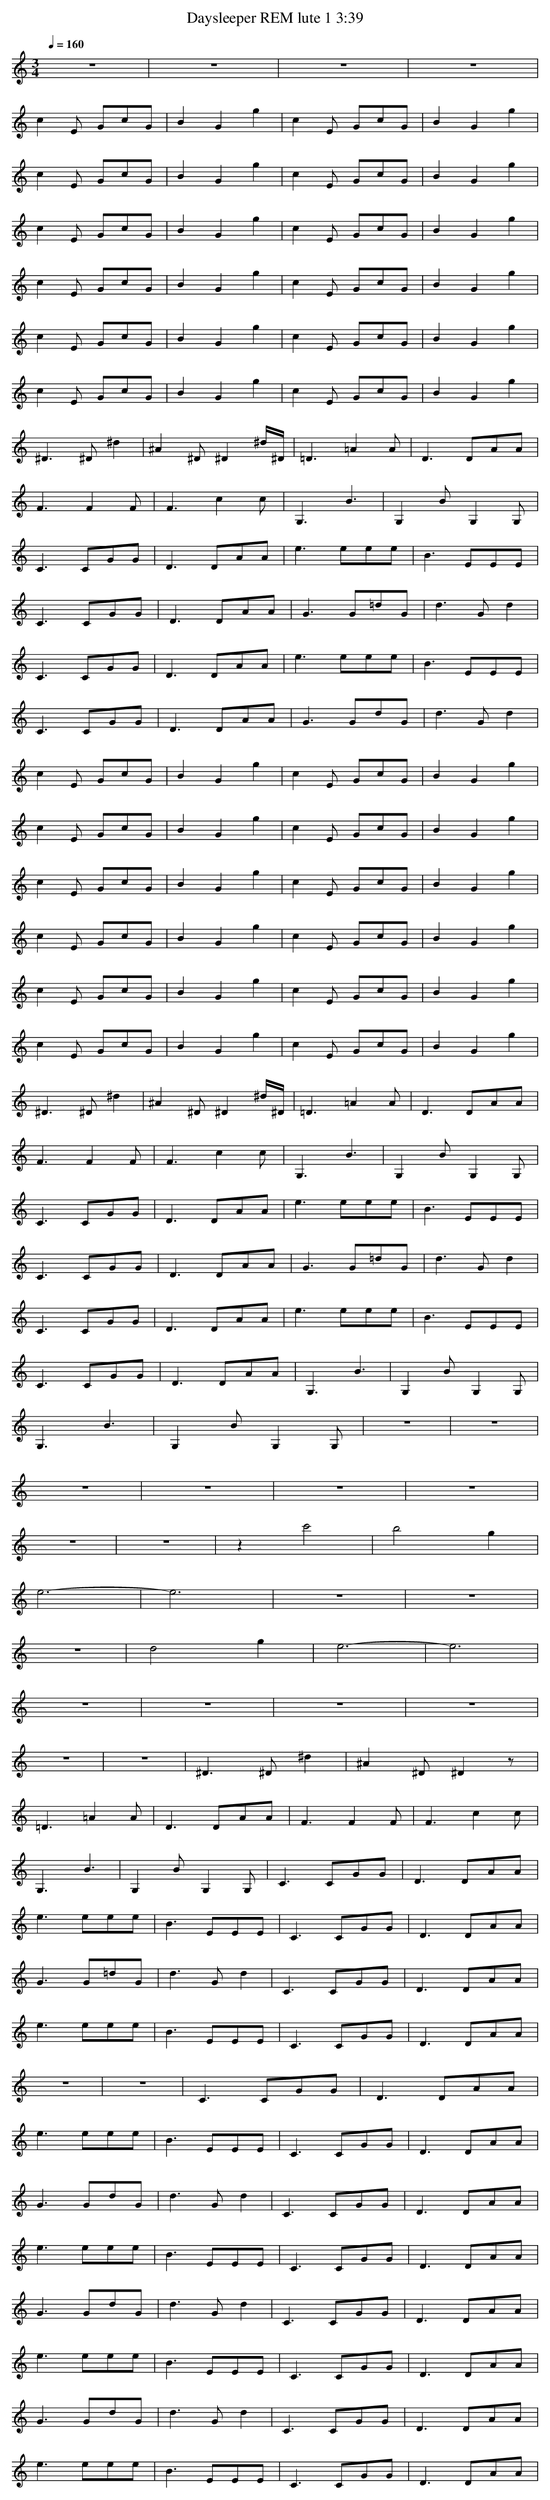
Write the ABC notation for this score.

X:1
T:Daysleeper REM lute 1 3:39
M:3/4
L:1/8
Q:1/4=160
K:C
V:1
z6|z6|z6|z6|
c2E GcG|B2G2g2|c2E GcG|B2G2g2|
c2E GcG|B2G2g2|c2E GcG|B2G2g2|
c2E GcG|B2G2g2|c2E GcG|B2G2g2|
c2E GcG|B2G2g2|c2E GcG|B2G2g2|
c2E GcG|B2G2g2|c2E GcG|B2G2g2|
c2E GcG|B2G2g2|c2E GcG|B2G2g2|
^D3 ^D^d2|^A2^D ^D2^d/2^D/2|=D3 =A2A|D3 DAA|
F3 F2F|F3 c2c|G,3 B3|G,2B G,2G,|
C3 CGG|D3 DAA|e3 eee|B3 EEE|
C3 CGG|D3 DAA|G3 G=dG|d3 Gd2|
C3 CGG|D3 DAA|e3 eee|B3 EEE|
C3 CGG|D3 DAA|G3 GdG|d3 Gd2|
c2E GcG|B2G2g2|c2E GcG|B2G2g2|
c2E GcG|B2G2g2|c2E GcG|B2G2g2|
c2E GcG|B2G2g2|c2E GcG|B2G2g2|
c2E GcG|B2G2g2|c2E GcG|B2G2g2|
c2E GcG|B2G2g2|c2E GcG|B2G2g2|
c2E GcG|B2G2g2|c2E GcG|B2G2g2|
^D3 ^D^d2|^A2^D ^D2^d/2^D/2|=D3 =A2A|D3 DAA|
F3 F2F|F3 c2c|G,3 B3|G,2B G,2G,|
C3 CGG|D3 DAA|e3 eee|B3 EEE|
C3 CGG|D3 DAA|G3 G=dG|d3 Gd2|
C3 CGG|D3 DAA|e3 eee|B3 EEE|
C3 CGG|D3 DAA|G,3 B3|G,2B G,2G,|
G,3 B3|G,2B G,2G,|z6|z6|
z6|z6|z6|z6|
z6|z6|z2c'4|b4g2|
e6-|e6|z6|z6|
z6|d4g2|e6-|e6|
z6|z6|z6|z6|
z6|z6|^D3 ^D^d2|^A2^D ^D2z|
=D3 =A2A|D3 DAA|F3 F2F|F3 c2c|
G,3 B3|G,2B G,2G,|C3 CGG|D3 DAA|
e3 eee|B3 EEE|C3 CGG|D3 DAA|
G3 G=dG|d3 Gd2|C3 CGG|D3 DAA|
e3 eee|B3 EEE|C3 CGG|D3 DAA|
z6|z6|C3 CGG|D3 DAA|
e3 eee|B3 EEE|C3 CGG|D3 DAA|
G3 GdG|d3 Gd2|C3 CGG|D3 DAA|
e3 eee|B3 EEE|C3 CGG|D3 DAA|
G3 GdG|d3 Gd2|C3 CGG|D3 DAA|
e3 eee|B3 EEE|C3 CGG|D3 DAA|
G3 GdG|d3 Gd2|C3 CGG|D3 DAA|
e3 eee|B3 EEE|C3 CGG|D3 DAA|
